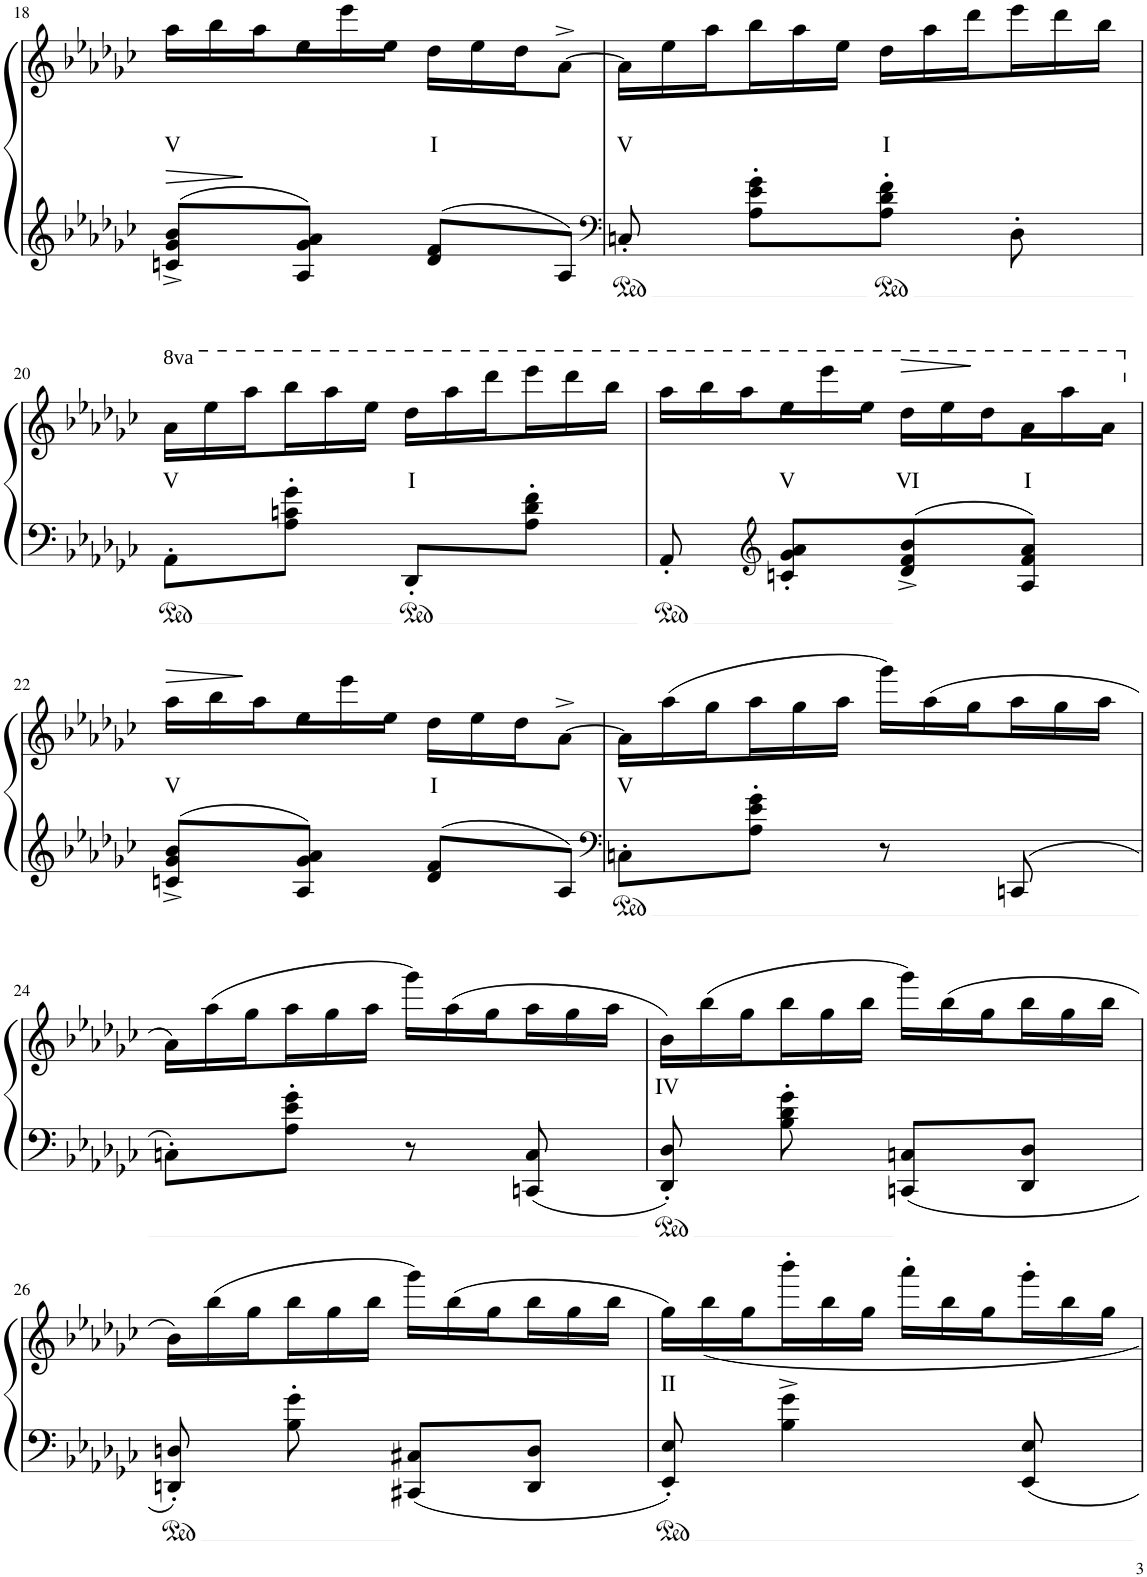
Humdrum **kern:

**kern	**kern	**text	**dynam
*part1	*part1	*part1	*part1
*staff2	*staff1	*staff1	*staff1/2
*I"Piano	*	*	*
*I'Pno	*	*	*
!!LO:PB:g=z
*clefG2	*clefG2	*	*
*k[b-e-a-d-g-c-]	*k[b-e-a-d-g-c-]	*	*
*M2/4	*M2/4	*	*
*	*Xtuplet	*	*
=18	=18	=18	=18
!	!	!LO:LY:b	!LO:HP:b
8cn/^ 8g-/^ 8b-/^L	24aa-\LL	V	>
.	24bb-\	.	.
.	24aa-\	.	]
8A-/ 8g-/ 8a-/J	24ee-\	.	.
.	24eee-\	.	.
.	24ee-\JJ	.	.
!	!	!LO:LY:b	!
8d-/ 8f/L	24dd-\LL	I	.
.	24ee-\	.	.
.	24dd-\J	.	.
8A-/J	[8a-^\J	.	.
=19	=19	=19	=19
*clefF4	*	*	*
!	!	!LO:LY:b	!
8Cn'/	24a-\LL]	V	.
.	24ee-\	.	.
.	24aa-\	.	.
8A-\' 8e-\' 8g-\'L	24bb-\	.	.
.	24aa-\	.	.
.	24ee-\JJ	.	.
!	!	!LO:LY:b	!
8A-\' 8d-\' 8f\'J	24dd-\LL	I	.
.	24aa-\	.	.
.	24ddd-\	.	.
8D-'\	24eee-\	.	.
.	24ddd-\	.	.
.	24bb-\JJ	.	.
!!LO:LB:g=z
=20	=20	=20	=20
*	*8va	*	*
!	!	!LO:LY:b	!
8AA-'\L	24aa-\LL	V	.
.	24eee-\	.	.
.	24aaa-\	.	.
8A-\' 8cn\' 8g-\'J	24bbb-\	.	.
.	24aaa-\	.	.
.	24eee-\JJ	.	.
!	!	!LO:LY:b	!
8DD-'/L	24ddd-\LL	I	.
.	24aaa-\	.	.
.	24dddd-\	.	.
8A-\' 8d-\' 8f\'J	24eeee-\	.	.
.	24dddd-\	.	.
.	24bbb-\JJ	.	.
=21	=21	=21	=21
8AA-'/	24aaa-\LL	.	.
.	24bbb-\	.	.
.	24aaa-\	.	.
*clefG2	*	*	*
!	!	!LO:LY:b	!
8cn/' 8g-/' 8a-/'L	24eee-\	V	.
.	24eeee-\	.	.
.	24eee-\JJ	.	.
!	!	!LO:LY:b	!LO:HP:b
8d-/^ 8f/^ 8b-/^	24ddd-\LL	VI	>
.	24eee-\	.	.
.	24ddd-\	.	]
!	!	!LO:LY:b	!
8A-/ 8f/ 8a-/J	24aa-\	I	.
.	24aaa-\	.	.
.	24aa-\JJ	.	.
!!LO:LB:g=z
=22	=22	=22	=22
*	*X8va	*	*
!	!	!LO:LY:b	!LO:HP:b
8cn/^ 8g-/^ 8b-/^L	24aa-\LL	V	>
.	24bb-\	.	.
.	24aa-\	.	]
8A-/ 8g-/ 8a-/J	24ee-\	.	.
.	24eee-\	.	.
.	24ee-\JJ	.	.
!	!	!LO:LY:b	!
8d-/ 8f/L	24dd-\LL	I	.
.	24ee-\	.	.
.	24dd-\J	.	.
8A-/J	[8a-^\J	.	.
=23	=23	=23	=23
*clefF4	*	*	*
!	!	!LO:LY:b	!
8Cn'\L	24a-\LL]	V	.
.	(24aa-\	.	.
.	24gg-\	.	.
8A-\' 8e-\' 8g-\'J	24aa-\	.	.
.	24gg-\	.	.
.	24aa-\JJ	.	.
8r	24ggg-\LL)	.	.
.	(24aa-\	.	.
.	24gg-\	.	.
8CCn/	24aa-\	.	.
.	24gg-\	.	.
.	24aa-\JJ	.	.
!!LO:LB:g=z
=24	=24	=24	=24
8Cn'\L	24a-\LL)	.	.
.	(24aa-\	.	.
.	24gg-\	.	.
8A-\' 8e-\' 8g-\'J	24aa-\	.	.
.	24gg-\	.	.
.	24aa-\JJ	.	.
8r	24ggg-\LL)	.	.
.	(24aa-\	.	.
.	24gg-\	.	.
8CCn/ 8C/	24aa-\	.	.
.	24gg-\	.	.
.	24aa-\JJ	.	.
=25	=25	=25	=25
!	!	!LO:LY:b	!
8DD-/' 8D-/'	24b-\LL)	IV	.
.	(24bb-\	.	.
.	24gg-\	.	.
8B-\' 8d-\' 8g-\'	24bb-\	.	.
.	24gg-\	.	.
.	24bb-\JJ	.	.
8CCn/ 8Cn/L	24ggg-\LL)	.	.
.	(24bb-\	.	.
.	24gg-\	.	.
8DD-/ 8D-/J	24bb-\	.	.
.	24gg-\	.	.
.	24bb-\JJ	.	.
!!LO:LB:g=z
=26	=26	=26	=26
8DDn/' 8Dn/'	24b-\LL)	.	.
.	(24bb-\	.	.
.	24gg-\	.	.
8B-\' 8g-\'	24bb-\	.	.
.	24gg-\	.	.
.	24bb-\JJ	.	.
8CC#X/ 8C#X/L	24ggg-\LL)	.	.
.	(24bb-\	.	.
.	24gg-\	.	.
8DD/ 8D/J	24bb-\	.	.
.	24gg-\	.	.
.	24bb-\JJ	.	.
=27	=27	=27	=27
!	!	!LO:LY:b	!
8EE-/' 8E-/'	24gg-\LL)	II	.
.	24bb-\	.	.
.	24gg-\	.	.
4B-\^ 4g-\^	24bbb-'\	.	.
.	24bb-\	.	.
.	24gg-\JJ	.	.
.	24aaa-'\LL	.	.
.	24bb-\	.	.
.	24gg-\	.	.
8EE-/ 8E-/	24ggg-'\	.	.
.	24bb-\	.	.
.	24gg-\JJ	.	.
=	=	=	=
*-	*-	*-	*-
